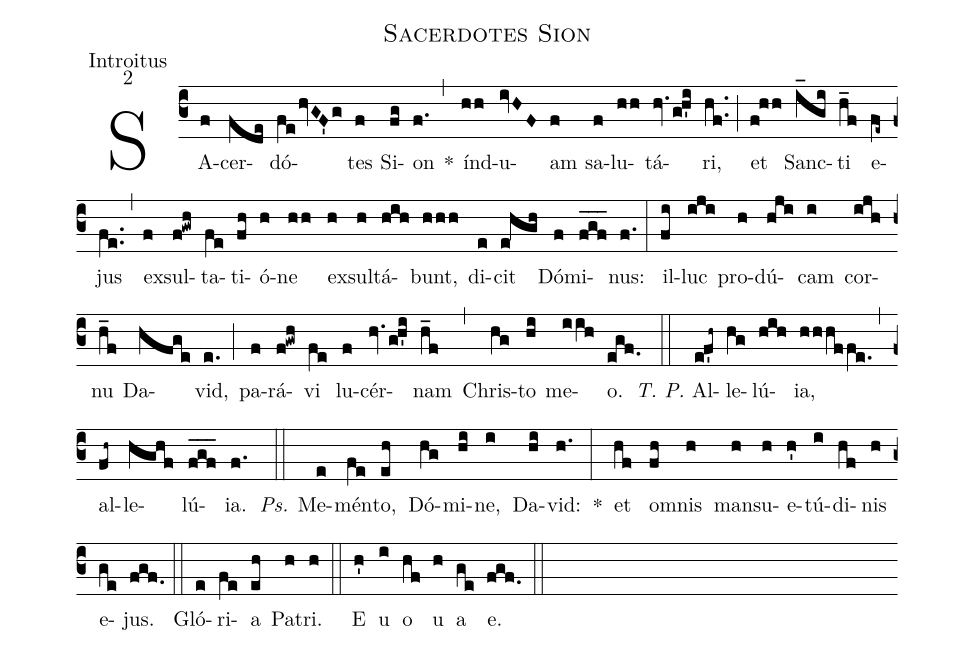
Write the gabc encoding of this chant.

name: Sacerdotes Sion;
office-part: Introitus;
mode: 2;
%%
(c3) SA(f)cer(fde)dó(fehvGF'g)tes(f) Si(fg)on(f.) *(,) índ(hh)u(ivHF)am(f) sa(f)lu(hh)tá(hv.gh'i)ri,(hf..) (;) et(f!hh) Sanc(i_gi)ti(h_f) e(fe~)jus(fe..) (,) ex(f)sul(f!gwh)ta(fe)ti(fh)ó(h)ne(hh) ex(h)sul(h)tá(hih)bunt,(hhh) di(e)cit(e!hgh) Dó(f)mi(f_g_f_)nus:(f.) (:)
il(fi)luc(iji) pro(h)dú(hji)cam(i) cor(ijh)nu(h_f) Da(hfge)vid,(e.) (;) pa(f)rá(f!gwh)vi(fe) lu(f)cér(hv.gh'i)nam(h_f) (,) Chris(hg)to(hi) me(iih)o.(egf.) (::)
<i>T. P.</i> Al(ef'h~)le(hg)lú(hih)ia,(hhhffe.) (,) al(fh~)le(hghf)lú(f_g_f_)ia.(f.) (::)
<i>Ps.</i> Me(e)mén(fe)to,(eh) Dó(hg)mi(hi)ne,(i) Da(hi)vid:(h.) *(:)
et(hf) om(fh)nis(h) man(h)su(h)e(h')tú(i)di(hf)nis(h) e(ge)jus.(fgf.) (::)
Gló(e)ri(fe)a(eh) Pa(h)tri.(h) (::)
<eu>E(h') u(i) o(hf) u(h) a(ge) e.</eu>(fgf.) (::)
